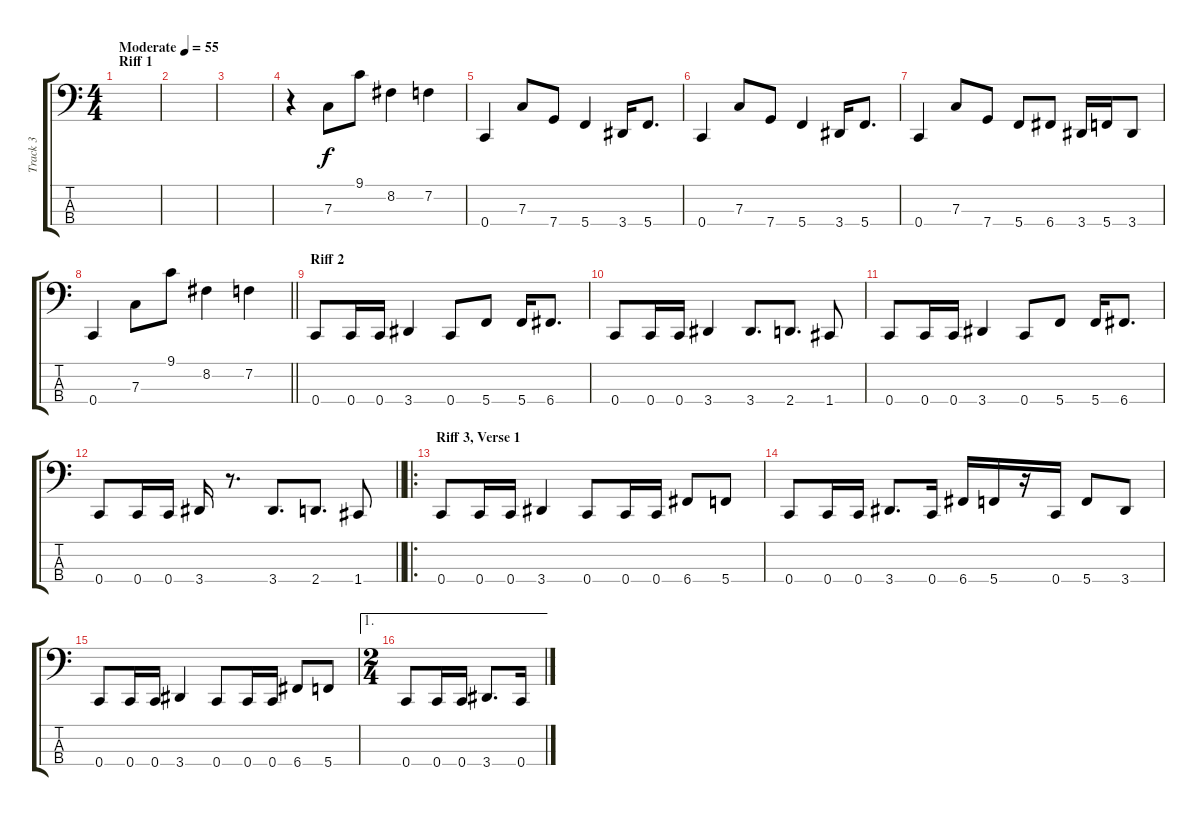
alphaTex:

\track ("Track 3" "Track 3") {instrument electricbassfinger}
\staff {score tabs}
\tuning (Eb2 Bb1 F1 C1) {hide}
\ts (4 4)
\section ("" "Riff 1")
\tempo (55 "Moderate")
\clef f4
\ks c
|
|
|
r.4 7.3.8 9.1.8 8.2.4 7.2.4 |
0.4.4 7.3.8 7.4.8 5.4.4 3.4.16 5.4.8{d} |
0.4.4 7.3.8 7.4.8 5.4.4 3.4.16 5.4.8{d} |
0.4.4 7.3.8 7.4.8 5.4.8 6.4.8 3.4.16 5.4.16 3.4.8 |
\barLineRight lightlight
0.4.4 7.3.8 9.1.8 8.2.4 7.2.4 |
\section ("" "Riff 2")
0.4.8 0.4.16 0.4.16 3.4.4 0.4.8 5.4.8 5.4.16 6.4.8{d} |
0.4.8 0.4.16 0.4.16 3.4.4 3.4.8{d} 2.4.8{d} 1.4.8 |
0.4.8 0.4.16 0.4.16 3.4.4 0.4.8 5.4.8 5.4.16 6.4.8{d} |
\barLineRight lightlight
0.4.8 0.4.16 0.4.16 3.4.16 r.8{d} 3.4.8{d} 2.4.8{d} 1.4.8 |
\ro
\section ("" "Riff 3, Verse 1")
0.4.8 0.4.16 0.4.16 3.4.4 0.4.8 0.4.16 0.4.16 6.4.8 5.4.8 |
0.4.8 0.4.16 0.4.16 3.4.8{d} 0.4.16 6.4.16 5.4.16 r.16 0.4.16 5.4.8 3.4.8 |
0.4.8 0.4.16 0.4.16 3.4.4 0.4.8 0.4.16 0.4.16 6.4.8 5.4.8 |
\ae 1
\ts (2 4)
0.4.8 0.4.16 0.4.16 3.4.8{d} 0.4.16
